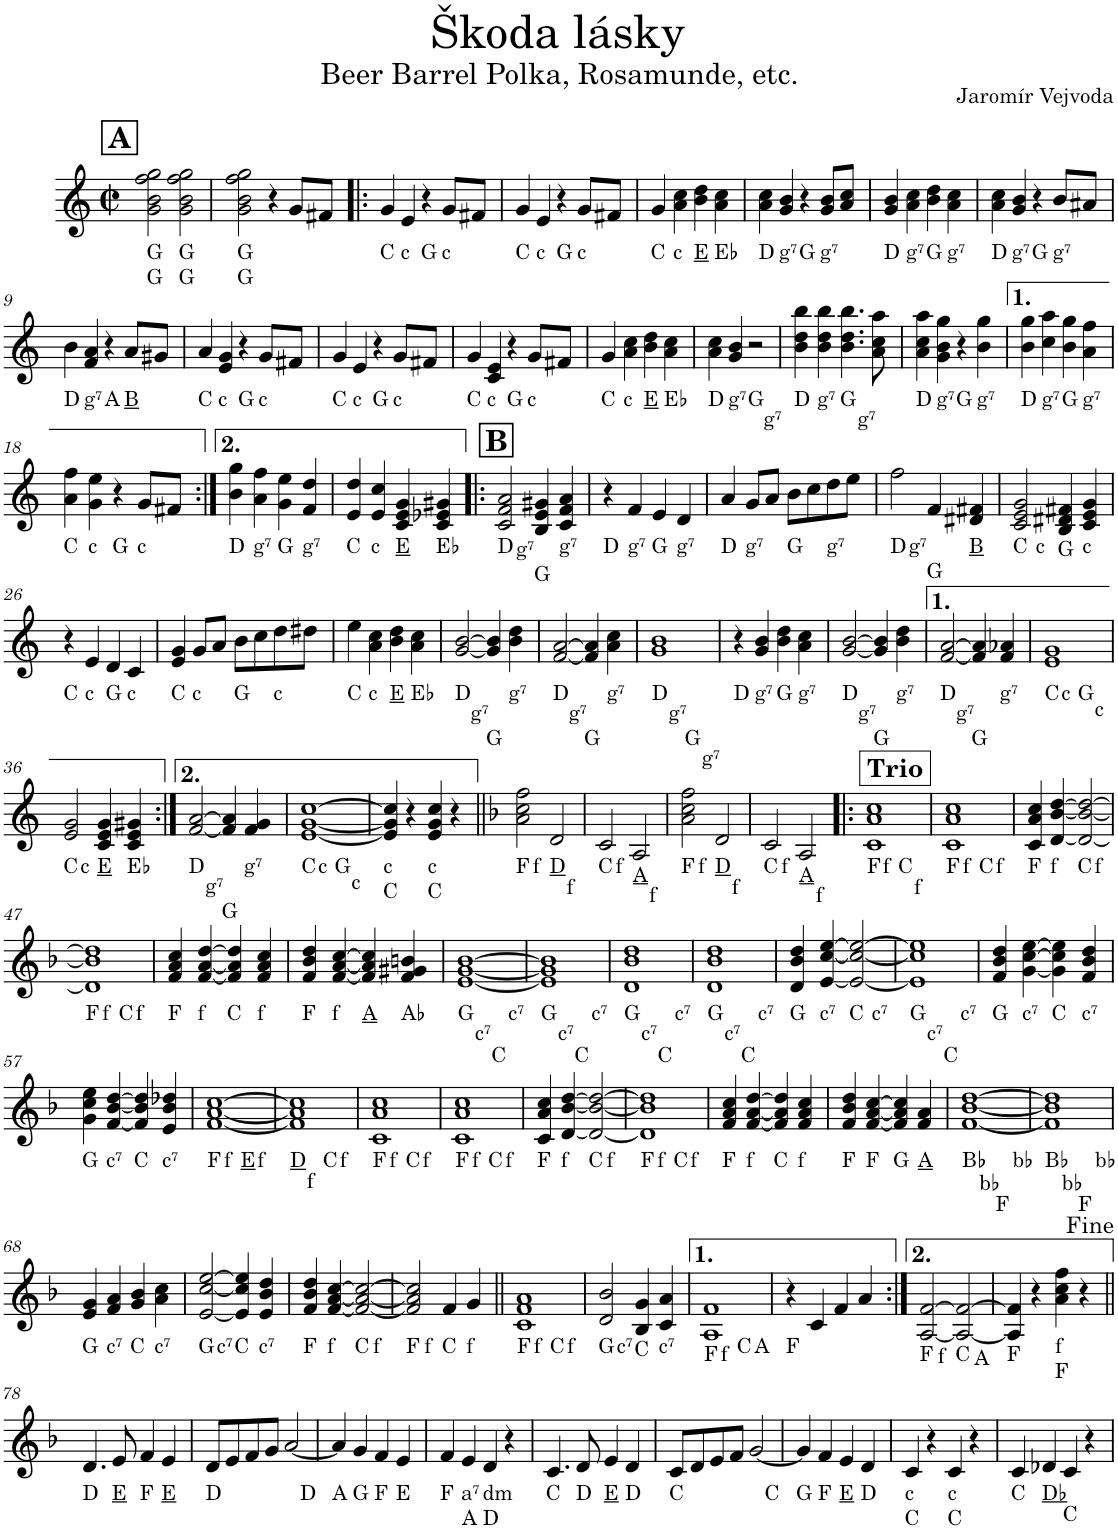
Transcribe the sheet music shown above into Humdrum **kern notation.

**kern	**kern	**kern
*part1	*part1	*part1
*staff3	*staff2	*staff1
*I"Accordion	*	*
*I'Acc.	*	*
*stria5	*stria5	*
*clefF4	*clefF4	*clefG2
*k[]	*k[]	*k[]
*M2/2	*M2/2	*M2/2
*met(c|)	*met(c|)	*met(c|)
!!LO:REH:place=s1:a:B:cj:fs=14:t=A
=1	=1	=1
*	*	*^
!	!	!LO:TX:b:t=G	!
!	!	!LO:TX:b:t=G	!
!LO:TX:b:t=G	!	!	!
!LO:TX:b:t=G	!	!	!
2GG 2G	2GG 2G	2g\ 2b\ 2ff\ 2gg\	2ryy
!	!	!LO:TX:b:t=G	!
!	!	!LO:TX:b:t=G	!
!LO:TX:b:t=G	!	!	!
!LO:TX:b:t=G	!	!	!
2GG 2G	2GG 2G	2g\ 2b\ 2ff\ 2gg\	2ryy
=2	=2	=2	=2
!	!	!LO:TX:b:t=G	!
!	!	!LO:TX:b:t=G	!
!LO:TX:b:t=G	!	!	!
!LO:TX:b:t=G	!	!	!
2GG 2G	2GG 2G	2g\ 2b\ 2ff\ 2gg\	2ryy
2r	2r	4r	2ryy
.	.	8g/L	.
.	.	8f#X/J	.
=3!|:	=3!|:	=3!|:	=3!|:
!	!	!LO:TX:b:t=C	!
!LO:TX:b:t=C	!	!	!
4C	4C	4g/	4ryy
!	!	!LO:TX:b:t=c	!
!LO:TX:b:t=c	!	!	!
4E 4G 4c	4c	4e/	4ryy
!	!	!LO:TX:b:t=G	!
!LO:TX:b:t=G	!	!	!
4GG	4GG	4r	4ryy
!	!	!LO:TX:b:t=c	!
!LO:TX:b:t=c	!	!	!
4E 4G 4c	4c	8g/L	4ryy
.	.	8f#X/J	.
=4	=4	=4	=4
!	!	!LO:TX:b:t=C	!
!LO:TX:b:t=C	!	!	!
4C	4C	4g/	4ryy
!	!	!LO:TX:b:t=c	!
!LO:TX:b:t=c	!	!	!
4E 4G 4c	4c	4e/	4ryy
!	!	!LO:TX:b:t=G	!
!LO:TX:b:t=G	!	!	!
4GG	4GG	4r	4ryy
!	!	!LO:TX:b:t=c	!
!LO:TX:b:t=c	!	!	!
4E 4G 4c	4c	8g/L	4ryy
.	.	8f#X/J	.
=5	=5	=5	=5
!	!	!LO:TX:b:t=C	!
!LO:TX:b:t=C	!	!	!
4C	4C	4g/	4ryy
!	!	!LO:TX:b:t=c	!
!LO:TX:b:t=c	!	!	!
4E 4G 4c	4c	4a\ 4cc\	4ryy
!	!	!LO:TX:b:t=E	!
!LO:TX:b:t=E	!	!	!
4EE	4EE	4b\ 4dd\	4ryy
!	!	!LO:TX:b:t=E♭	!
!LO:TX:b:t=E♭	!	!	!
4EE-X	4EE-X	4a\ 4cc\	4ryy
=6	=6	=6	=6
!	!	!LO:TX:b:t=D	!
!LO:TX:b:t=D	!	!	!
4D	4D	4a\ 4cc\	4ryy
!	!	!LO:TX:b:t=g⁷	!
!LO:TX:b:t=g⁷	!	!	!
4F 4G 4B	4G	4g/ 4b/	4ryy
!	!	!LO:TX:b:t=G	!
!LO:TX:b:t=G	!	!	!
4GG	4GG	4r	4ryy
!	!	!LO:TX:b:t=g⁷	!
!LO:TX:b:t=g⁷	!	!	!
4F 4G 4B	4G	8g/ 8b/L	4ryy
.	.	8a/ 8cc/J	.
=7	=7	=7	=7
!	!	!LO:TX:b:t=D	!
!LO:TX:b:t=D	!	!	!
4D	4D	4g/ 4b/	4ryy
!	!	!LO:TX:b:t=g⁷	!
!LO:TX:b:t=g⁷	!	!	!
4F 4G 4B	4G	4a\ 4cc\	4ryy
!	!	!LO:TX:b:t=G	!
!LO:TX:b:t=G	!	!	!
4GG	4GG	4b\ 4dd\	4ryy
!	!	!LO:TX:b:t=g⁷	!
!LO:TX:b:t=g⁷	!	!	!
4F 4G 4B	4G	4a\ 4cc\	4ryy
=8	=8	=8	=8
!	!	!LO:TX:b:t=D	!
!LO:TX:b:t=D	!	!	!
4D	4D	4a\ 4cc\	4ryy
!	!	!LO:TX:b:t=g⁷	!
!LO:TX:b:t=g⁷	!	!	!
4F 4G 4B	4G	4g/ 4b/	4ryy
!	!	!LO:TX:b:t=G	!
!LO:TX:b:t=G	!	!	!
4GG	4GG	4r	4ryy
!	!	!LO:TX:b:t=g⁷	!
!LO:TX:b:t=g⁷	!	!	!
4F 4G 4B	4G	8b/L	4ryy
.	.	8a#X/J	.
!!LO:LB:g=z	!!
=9	=9	=9	=9
!	!	!LO:TX:b:t=D	!
!LO:TX:b:t=D	!	!	!
4D	4D	4b\	4ryy
!	!	!LO:TX:b:t=g⁷	!
!LO:TX:b:t=g⁷	!	!	!
4F 4G 4B	4G	4f/ 4a/	4ryy
!	!	!LO:TX:b:t=A	!
!LO:TX:b:t=A	!	!	!
4AA	4AA	4r	4ryy
!	!	!LO:TX:b:t=B	!
!LO:TX:b:t=B	!	!	!
4BB	4BB	8a/L	4ryy
.	.	8g#X/J	.
=10	=10	=10	=10
!	!	!LO:TX:b:t=C	!
!LO:TX:b:t=C	!	!	!
4C	4C	4a/	4ryy
!	!	!LO:TX:b:t=c	!
!LO:TX:b:t=c	!	!	!
4E 4G 4c	4c	4e/ 4g/	4ryy
!	!	!LO:TX:b:t=G	!
!LO:TX:b:t=G	!	!	!
4GG	4GG	4r	4ryy
!	!	!LO:TX:b:t=c	!
!LO:TX:b:t=c	!	!	!
4E 4G 4c	4c	8g/L	4ryy
.	.	8f#X/J	.
=11	=11	=11	=11
!	!	!LO:TX:b:t=C	!
!LO:TX:b:t=C	!	!	!
4C	4C	4g/	4ryy
!	!	!LO:TX:b:t=c	!
!LO:TX:b:t=c	!	!	!
4E 4G 4c	4c	4e/	4ryy
!	!	!LO:TX:b:t=G	!
!LO:TX:b:t=G	!	!	!
4GG	4GG	4r	4ryy
!	!	!LO:TX:b:t=c	!
!LO:TX:b:t=c	!	!	!
4E 4G 4c	4c	8g/L	4ryy
.	.	8f#X/J	.
=12	=12	=12	=12
!	!	!LO:TX:b:t=C	!
!LO:TX:b:t=C	!	!	!
4C	4C	4g/	4ryy
!	!	!LO:TX:b:t=c	!
!LO:TX:b:t=c	!	!	!
4E 4G 4c	4c	4c/ 4e/	4ryy
!	!	!LO:TX:b:t=G	!
!LO:TX:b:t=G	!	!	!
4GG	4GG	4r	4ryy
!	!	!LO:TX:b:t=c	!
!LO:TX:b:t=c	!	!	!
4E 4G 4c	4c	8g/L	4ryy
.	.	8f#X/J	.
=13	=13	=13	=13
!	!	!LO:TX:b:t=C	!
!LO:TX:b:t=C	!	!	!
4C	4C	4g/	4ryy
!	!	!LO:TX:b:t=c	!
!LO:TX:b:t=c	!	!	!
4E 4G 4c	4c	4a\ 4cc\	4ryy
!	!	!LO:TX:b:t=E	!
!LO:TX:b:t=E	!	!	!
4EE	4EE	4b\ 4dd\	4ryy
!	!	!LO:TX:b:t=E♭	!
!LO:TX:b:t=E♭	!	!	!
4EE-X	4EE-X	4a\ 4cc\	4ryy
=14	=14	=14	=14
!	!	!LO:TX:b:t=D	!
!LO:TX:b:t=D	!	!	!
4D	4D	4a\ 4cc\	4ryy
!	!	!LO:TX:b:t=g⁷	!
!LO:TX:b:t=g⁷	!	!	!
4F 4G 4B	4G	4g/ 4b/	4ryy
!	!	!LO:TX:b:t=G	!
!LO:TX:b:t=G	!	!	!
4GG	4GG	2r	4ryy
!	!	!	!LO:TX:b:t=g⁷
!LO:TX:b:t=g⁷	!	!	!
4F 4G 4B	4G	.	4ryy
=15	=15	=15	=15
!	!	!LO:TX:b:t=D	!
!LO:TX:b:t=D	!	!	!
4D	4D	4b\ 4dd\ 4bb\	4ryy
!	!	!LO:TX:b:t=g⁷	!
!LO:TX:b:t=g⁷	!	!	!
4F 4G 4B	4G	4b\ 4dd\ 4bb\	4ryy
!	!	!LO:TX:b:t=G	!
!LO:TX:b:t=G	!	!	!
4GG	4GG	4.b\ 4.dd\ 4.bb\	4ryy
!	!	!	!LO:TX:b:t=g⁷
!LO:TX:b:t=g⁷	!	!	!
4F 4G 4B	4G	.	4ryy
.	.	8a\ 8cc\ 8aa\	.
=16	=16	=16	=16
!	!	!LO:TX:b:t=D	!
!LO:TX:b:t=D	!	!	!
4D	4D	4a\ 4cc\ 4aa\	4ryy
!	!	!LO:TX:b:t=g⁷	!
!LO:TX:b:t=g⁷	!	!	!
4F 4G 4B	4G	4g\ 4b\ 4gg\	4ryy
!	!	!LO:TX:b:t=G	!
!LO:TX:b:t=G	!	!	!
4GG	4GG	4r	4ryy
!	!	!LO:TX:b:t=g⁷	!
!LO:TX:b:t=g⁷	!	!	!
4F 4G 4B	4G	4b\ 4gg\	4ryy
=17	=17	=17	=17
!	!	!LO:TX:b:t=D	!
!LO:TX:b:t=D	!	!	!
4D	4D	4b\ 4gg\	4ryy
!	!	!LO:TX:b:t=g⁷	!
!LO:TX:b:t=g⁷	!	!	!
4F 4G 4B	4G	4cc\ 4aa\	4ryy
!	!	!LO:TX:b:t=G	!
!LO:TX:b:t=G	!	!	!
4GG	4GG	4b\ 4gg\	4ryy
!	!	!LO:TX:b:t=g⁷	!
!LO:TX:b:t=g⁷	!	!	!
4F 4G 4B	4G	4a\ 4ff\	4ryy
!!LO:LB:g=z	!!
=18	=18	=18	=18
!	!	!LO:TX:b:t=C	!
!LO:TX:b:t=C	!	!	!
4C	4C	4a\ 4ff\	4ryy
!	!	!LO:TX:b:t=c	!
!LO:TX:b:t=c	!	!	!
4E 4G 4c	4c	4g\ 4ee\	4ryy
!	!	!LO:TX:b:t=G	!
!LO:TX:b:t=G	!	!	!
4GG	4GG	4r	4ryy
!	!	!LO:TX:b:t=c	!
!LO:TX:b:t=c	!	!	!
4E 4G 4c	4c	8g/L	4ryy
.	.	8f#X/J	.
=19:|!	=19:|!	=19:|!	=19:|!
!	!	!LO:TX:b:t=D	!
!LO:TX:b:t=D	!	!	!
4D	4D	4b\ 4gg\	4ryy
!	!	!LO:TX:b:t=g⁷	!
!LO:TX:b:t=g⁷	!	!	!
4F 4G 4B	4G	4a\ 4ff\	4ryy
!	!	!LO:TX:b:t=G	!
!LO:TX:b:t=G	!	!	!
4GG	4GG	4g\ 4ee\	4ryy
!	!	!LO:TX:b:t=g⁷	!
!LO:TX:b:t=g⁷	!	!	!
4F 4G 4B	4G	4f/ 4dd/	4ryy
=20	=20	=20	=20
!	!	!LO:TX:b:t=C	!
!LO:TX:b:t=C	!	!	!
4C	4C	4e/ 4dd/	4ryy
!	!	!LO:TX:b:t=c	!
!LO:TX:b:t=c	!	!	!
4E 4G 4c	4c	4e/ 4cc/	4ryy
!	!	!LO:TX:b:t=E	!
!LO:TX:b:t=E	!	!	!
4EE	4EE	4c/ 4e/ 4g/	4ryy
!	!	!LO:TX:b:t=E♭	!
!LO:TX:b:t=E♭	!	!	!
4EE-X	4EE-X	4c/ 4e-X/ 4g#X/	4ryy
!!LO:REH:place=s1:a:B:cj:fs=14:t=B	!!
=21!|:	=21!|:	=21!|:	=21!|:
!	!	!LO:TX:b:t=D	!
!LO:TX:b:t=D	!	!	!
4D	4D	2c/ 2f/ 2a/	4ryy
!	!	!	!LO:TX:b:t=g⁷
!LO:TX:b:t=g⁷	!	!	!
4F 4G 4B	4G	.	4ryy
!	!	!LO:TX:b:t=G	!
!LO:TX:b:t=G	!	!	!
4GG	4GG	4B/ 4e/ 4g#X/	4ryy
!	!	!LO:TX:b:t=g⁷	!
!LO:TX:b:t=g⁷	!	!	!
4F 4G 4B	4G	4c/ 4f/ 4a/	4ryy
=22	=22	=22	=22
!	!	!LO:TX:b:t=D	!
!LO:TX:b:t=D	!	!	!
4D	4D	4r	4ryy
!	!	!LO:TX:b:t=g⁷	!
!LO:TX:b:t=g⁷	!	!	!
4F 4G 4B	4G	4f/	4ryy
!	!	!LO:TX:b:t=G	!
!LO:TX:b:t=G	!	!	!
4GG	4GG	4e/	4ryy
!	!	!LO:TX:b:t=g⁷	!
!LO:TX:b:t=g⁷	!	!	!
4F 4G 4B	4G	4d/	4ryy
=23	=23	=23	=23
!	!	!LO:TX:b:t=D	!
!LO:TX:b:t=D	!	!	!
4D	4D	4a/	4ryy
!	!	!LO:TX:b:t=g⁷	!
!LO:TX:b:t=g⁷	!	!	!
4F 4G 4B	4G	8g/L	4ryy
.	.	8a/J	.
!	!	!LO:TX:b:t=G	!
!LO:TX:b:t=G	!	!	!
4GG	4GG	8b\L	4ryy
.	.	8cc\	.
!	!	!LO:TX:b:t=g⁷	!
!LO:TX:b:t=g⁷	!	!	!
4F 4G 4B	4G	8dd\	4ryy
.	.	8ee\J	.
=24	=24	=24	=24
!	!	!LO:TX:b:t=D	!
!LO:TX:b:t=D	!	!	!
4D	4D	2ff\	4ryy
!	!	!	!LO:TX:b:t=g⁷
!LO:TX:b:t=g⁷	!	!	!
4F 4G 4B	4G	.	4ryy
!	!	!LO:TX:b:t=G	!
!LO:TX:b:t=G	!	!	!
4GG	4GG	4f/	4ryy
!	!	!LO:TX:b:t=B	!
!LO:TX:b:t=B	!	!	!
4BB	4BB	4d#X/ 4f#X/	4ryy
=25	=25	=25	=25
!	!	!LO:TX:b:t=C	!
!LO:TX:b:t=C	!	!	!
4C	4C	2c/ 2e/ 2g/	4ryy
!	!	!	!LO:TX:b:t=c
!LO:TX:b:t=c	!	!	!
4E 4G 4c	4c	.	4ryy
!	!	!LO:TX:b:t=G	!
!LO:TX:b:t=G	!	!	!
4GG	4GG	4B/ 4d#X/ 4f#X/	4ryy
!	!	!LO:TX:b:t=c	!
!LO:TX:b:t=c	!	!	!
4E 4G 4c	4c	4c/ 4e/ 4g/	4ryy
!!LO:LB:g=z	!!
=26	=26	=26	=26
!	!	!LO:TX:b:t=C	!
!LO:TX:b:t=C	!	!	!
4C	4C	4r	4ryy
!	!	!LO:TX:b:t=c	!
!LO:TX:b:t=c	!	!	!
4E 4G 4c	4c	4e/	4ryy
!	!	!LO:TX:b:t=G	!
!LO:TX:b:t=G	!	!	!
4GG	4GG	4d/	4ryy
!	!	!LO:TX:b:t=c	!
!LO:TX:b:t=c	!	!	!
4E 4G 4c	4c	4c/	4ryy
=27	=27	=27	=27
!	!	!LO:TX:b:t=C	!
!LO:TX:b:t=C	!	!	!
4C	4C	4e/ 4g/	4ryy
!	!	!LO:TX:b:t=c	!
!LO:TX:b:t=c	!	!	!
4E 4G 4c	4c	8g/L	4ryy
.	.	8a/J	.
!	!	!LO:TX:b:t=G	!
!LO:TX:b:t=G	!	!	!
4GG	4GG	8b\L	4ryy
.	.	8cc\	.
!	!	!LO:TX:b:t=c	!
!LO:TX:b:t=c	!	!	!
4E 4G 4c	4c	8dd\	4ryy
.	.	8dd#X\J	.
=28	=28	=28	=28
!	!	!LO:TX:b:t=C	!
!LO:TX:b:t=C	!	!	!
4C	4C	4ee\	4ryy
!	!	!LO:TX:b:t=c	!
!LO:TX:b:t=c	!	!	!
4E 4G 4c	4c	4a\ 4cc\	4ryy
!	!	!LO:TX:b:t=E	!
!LO:TX:b:t=E	!	!	!
4EE	4EE	4b\ 4dd\	4ryy
!	!	!LO:TX:b:t=E♭	!
!LO:TX:b:t=E♭	!	!	!
4EE-X	4EE-X	4a\ 4cc\	4ryy
=29	=29	=29	=29
!	!	!LO:TX:b:t=D	!
!LO:TX:b:t=D	!	!	!
4D	4D	[2g/ [2b/	4ryy
!	!	!	!LO:TX:b:t=g⁷
!LO:TX:b:t=g⁷	!	!	!
4F 4G 4B	4G	.	4ryy
!	!	!LO:TX:b:t=G	!
!LO:TX:b:t=G	!	!	!
4GG	4GG	4g/] 4b/]	4ryy
!	!	!LO:TX:b:t=g⁷	!
!LO:TX:b:t=g⁷	!	!	!
4F 4G 4B	4G	4b\ 4dd\	4ryy
=30	=30	=30	=30
!	!	!LO:TX:b:t=D	!
!LO:TX:b:t=D	!	!	!
4D	4D	[2f/ [2a/	4ryy
!	!	!	!LO:TX:b:t=g⁷
!LO:TX:b:t=g⁷	!	!	!
4F 4G 4B	4G	.	4ryy
!	!	!LO:TX:b:t=G	!
!LO:TX:b:t=G	!	!	!
4GG	4GG	4f/] 4a/]	4ryy
!	!	!LO:TX:b:t=g⁷	!
!LO:TX:b:t=g⁷	!	!	!
4F 4G 4B	4G	4a\ 4cc\	4ryy
=31	=31	=31	=31
!	!	!LO:TX:b:t=D	!
!LO:TX:b:t=D	!	!	!
4D	4D	1g 1b	4ryy
!	!	!	!LO:TX:b:t=g⁷
!LO:TX:b:t=g⁷	!	!	!
4F 4G 4B	4G	.	4ryy
!	!	!	!LO:TX:b:t=G
!LO:TX:b:t=G	!	!	!
4GG	4GG	.	4ryy
!	!	!	!LO:TX:b:t=g⁷
!LO:TX:b:t=g⁷	!	!	!
4F 4G 4B	4G	.	4ryy
=32	=32	=32	=32
!	!	!LO:TX:b:t=D	!
!LO:TX:b:t=D	!	!	!
4D	4D	4r	4ryy
!	!	!LO:TX:b:t=g⁷	!
!LO:TX:b:t=g⁷	!	!	!
4F 4G 4B	4G	4g/ 4b/	4ryy
!	!	!LO:TX:b:t=G	!
!LO:TX:b:t=G	!	!	!
4GG	4GG	4b\ 4dd\	4ryy
!	!	!LO:TX:b:t=g⁷	!
!LO:TX:b:t=g⁷	!	!	!
4F 4G 4B	4G	4a\ 4cc\	4ryy
=33	=33	=33	=33
!	!	!LO:TX:b:t=D	!
!LO:TX:b:t=D	!	!	!
4D	4D	[2g/ [2b/	4ryy
!	!	!	!LO:TX:b:t=g⁷
!LO:TX:b:t=g⁷	!	!	!
4F 4G 4B	4G	.	4ryy
!	!	!LO:TX:b:t=G	!
!LO:TX:b:t=G	!	!	!
4GG	4GG	4g/] 4b/]	4ryy
!	!	!LO:TX:b:t=g⁷	!
!LO:TX:b:t=g⁷	!	!	!
4F 4G 4B	4G	4b\ 4dd\	4ryy
=34	=34	=34	=34
!	!	!LO:TX:b:t=D	!
!LO:TX:b:t=D	!	!	!
4D	4D	[2f/ [2a/	4ryy
!	!	!	!LO:TX:b:t=g⁷
!LO:TX:b:t=g⁷	!	!	!
4F 4G 4B	4G	.	4ryy
!	!	!LO:TX:b:t=G	!
!LO:TX:b:t=G	!	!	!
4GG	4GG	4f/] 4a/]	4ryy
!	!	!LO:TX:b:t=g⁷	!
!LO:TX:b:t=g⁷	!	!	!
4F 4G 4B	4G	4f/ 4a-X/	4ryy
=35	=35	=35	=35
!	!	!LO:TX:b:t=C	!
!LO:TX:b:t=C	!	!	!
4C	4C	1e 1g	4ryy
!	!	!	!LO:TX:b:t=c
!LO:TX:b:t=c	!	!	!
4E 4G 4c	4c	.	4ryy
!	!	!	!LO:TX:b:t=G
!LO:TX:b:t=G	!	!	!
4GG	4GG	.	4ryy
!	!	!	!LO:TX:b:t=c
!LO:TX:b:t=c	!	!	!
4E 4G 4c	4c	.	4ryy
!!LO:LB:g=z	!!
=36	=36	=36	=36
!	!	!LO:TX:b:t=C	!
!LO:TX:b:t=C	!	!	!
4C	4C	2e/ 2g/	4ryy
!	!	!	!LO:TX:b:t=c
!LO:TX:b:t=c	!	!	!
4E 4G 4c	4c	.	4ryy
!	!	!LO:TX:b:t=E	!
!LO:TX:b:t=E	!	!	!
4EE	4EE	4c/ 4e/ 4g/	4ryy
!	!	!LO:TX:b:t=E♭	!
!LO:TX:b:t=E♭	!	!	!
4EE-X	4EE-X	4c/ 4e/ 4g#X/	4ryy
=37:|!	=37:|!	=37:|!	=37:|!
!	!	!LO:TX:b:t=D	!
!LO:TX:b:t=D	!	!	!
4D	4D	[2f/ [2a/	4ryy
!	!	!	!LO:TX:b:t=g⁷
!LO:TX:b:t=g⁷	!	!	!
4F 4G 4B	4G	.	4ryy
!	!	!LO:TX:b:t=G	!
!LO:TX:b:t=G	!	!	!
4GG	4GG	4f/] 4a/]	4ryy
!	!	!LO:TX:b:t=g⁷	!
!LO:TX:b:t=g⁷	!	!	!
4F 4G 4B	4G	4f/ 4g/	4ryy
=38	=38	=38	=38
!	!	!LO:TX:b:t=C	!
!LO:TX:b:t=C	!	!	!
4C	4C	[1e [1g [1cc	4ryy
!	!	!	!LO:TX:b:t=c
!LO:TX:b:t=c	!	!	!
4E 4G 4c	4c	.	4ryy
!	!	!	!LO:TX:b:t=G
!LO:TX:b:t=G	!	!	!
4GG	4GG	.	4ryy
!	!	!	!LO:TX:b:t=c
!LO:TX:b:t=c	!	!	!
4E 4G 4c	4c	.	4ryy
=39	=39	=39	=39
!	!	!LO:TX:b:t=c	!
!	!	!LO:TX:b:t=C	!
!LO:TX:b:t=c	!	!	!
!LO:TX:b:t=C	!	!	!
4C 4E 4G 4c	4C 4c	4e/] 4g/] 4cc/]	4ryy
4r	4r	4r	4ryy
!	!	!LO:TX:b:t=c	!
!	!	!LO:TX:b:t=C	!
!LO:TX:b:t=c	!	!	!
!LO:TX:b:t=C	!	!	!
4C 4E 4G 4c	4C 4c	4e/ 4g/ 4cc/	4ryy
4r	4r	4r	4ryy
=40||	=40||	=40||	=40||
*k[b-]	*k[b-]	*k[b-]	*
!	!	!LO:TX:b:t=F	!
!LO:TX:b:t=F	!	!	!
4FF	4FF	2a\ 2cc\ 2ff\	4ryy
!	!	!	!LO:TX:b:t=f
!LO:TX:b:t=f	!	!	!
4F 4A 4c	4F	.	4ryy
!	!	!LO:TX:b:t=D	!
!LO:TX:b:t=D	!	!	!
4D	4D	2d/	4ryy
!	!	!	!LO:TX:b:t=f
!LO:TX:b:t=f	!	!	!
4F 4A 4c	4F	.	4ryy
=41	=41	=41	=41
!	!	!LO:TX:b:t=C	!
!LO:TX:b:t=C	!	!	!
4C	4C	2c/	4ryy
!	!	!	!LO:TX:b:t=f
!LO:TX:b:t=f	!	!	!
4F 4A 4c	4F	.	4ryy
!	!	!LO:TX:b:t=A	!
!LO:TX:b:t=A	!	!	!
4AA	4AA	2A/	4ryy
!	!	!	!LO:TX:b:t=f
!LO:TX:b:t=f	!	!	!
4F 4A 4c	4F	.	4ryy
=42	=42	=42	=42
!	!	!LO:TX:b:t=F	!
!LO:TX:b:t=F	!	!	!
4FF	4FF	2a\ 2cc\ 2ff\	4ryy
!	!	!	!LO:TX:b:t=f
!LO:TX:b:t=f	!	!	!
4F 4A 4c	4F	.	4ryy
!	!	!LO:TX:b:t=D	!
!LO:TX:b:t=D	!	!	!
4D	4D	2d/	4ryy
!	!	!	!LO:TX:b:t=f
!LO:TX:b:t=f	!	!	!
4F 4A 4c	4F	.	4ryy
=43	=43	=43	=43
!	!	!LO:TX:b:t=C	!
!LO:TX:b:t=C	!	!	!
4C	4C	2c/	4ryy
!	!	!	!LO:TX:b:t=f
!LO:TX:b:t=f	!	!	!
4F 4A 4c	4F	.	4ryy
!	!	!LO:TX:b:t=A	!
!LO:TX:b:t=A	!	!	!
4AA	4AA	2A/	4ryy
!	!	!	!LO:TX:b:t=f
!LO:TX:b:t=f	!	!	!
4F 4A 4c	4F	.	4ryy
=44!|:	=44!|:	=44!|:	=44!|:
!	!	!LO:TX:b:t=F	!
!LO:TX:b:t=F	!	!	!
4FF	4FF	1c 1a 1cc	4ryy
!	!	!	!LO:TX:b:t=f
!LO:TX:b:t=f	!	!	!
4F 4A 4c	4F	.	4ryy
!	!	!	!LO:TX:b:t=C
!LO:TX:b:t=C	!	!	!
4C	4C	.	4ryy
!	!	!	!LO:TX:b:t=f
!LO:TX:b:t=f	!	!	!
4F 4A 4c	4F	.	4ryy
=45	=45	=45	=45
!	!	!LO:TX:b:t=F	!
!LO:TX:b:t=F	!	!	!
4FF	4FF	1c 1a 1cc	4ryy
!	!	!	!LO:TX:b:t=f
!LO:TX:b:t=f	!	!	!
4F 4A 4c	4F	.	4ryy
!	!	!	!LO:TX:b:t=C
!LO:TX:b:t=C	!	!	!
4C	4C	.	4ryy
!	!	!	!LO:TX:b:t=f
!LO:TX:b:t=f	!	!	!
4F 4A 4c	4F	.	4ryy
=46	=46	=46	=46
!	!	!LO:TX:b:t=F	!
!LO:TX:b:t=F	!	!	!
4FF	4FF	4c/ 4a/ 4cc/	4ryy
!	!	!LO:TX:b:t=f	!
!LO:TX:b:t=f	!	!	!
4F 4A 4c	4F	[4d/ [4b-/ [4dd/	4ryy
!	!	!LO:TX:b:t=C	!
!LO:TX:b:t=C	!	!	!
4C	4C	2d/_ 2b-/_ 2dd/_	4ryy
!	!	!	!LO:TX:b:t=f
!LO:TX:b:t=f	!	!	!
4F 4A 4c	4F	.	4ryy
!!LO:LB:g=z	!!
=47	=47	=47	=47
!	!	!LO:TX:b:t=F	!
!LO:TX:b:t=F	!	!	!
4FF	4FF	1d] 1b-] 1dd]	4ryy
!	!	!	!LO:TX:b:t=f
!LO:TX:b:t=f	!	!	!
4F 4A 4c	4F	.	4ryy
!	!	!	!LO:TX:b:t=C
!LO:TX:b:t=C	!	!	!
4C	4C	.	4ryy
!	!	!	!LO:TX:b:t=f
!LO:TX:b:t=f	!	!	!
4F 4A 4c	4F	.	4ryy
=48	=48	=48	=48
!	!	!LO:TX:b:t=F	!
!LO:TX:b:t=F	!	!	!
4FF	4FF	4f/ 4a/ 4cc/	4ryy
!	!	!LO:TX:b:t=f	!
!LO:TX:b:t=f	!	!	!
4F 4A 4c	4F	[4f/ [4a/ [4dd/	4ryy
!	!	!LO:TX:b:t=C	!
!LO:TX:b:t=C	!	!	!
4C	4C	4f/] 4a/] 4dd/]	4ryy
!	!	!LO:TX:b:t=f	!
!LO:TX:b:t=f	!	!	!
4F 4A 4c	4F	4f/ 4a/ 4cc/	4ryy
=49	=49	=49	=49
!	!	!LO:TX:b:t=F	!
!LO:TX:b:t=F	!	!	!
4FF	4FF	4f/ 4b-/ 4dd/	4ryy
!	!	!LO:TX:b:t=f	!
!LO:TX:b:t=f	!	!	!
4F 4A 4c	4F	[4f/ [4a/ [4cc/	4ryy
!	!	!LO:TX:b:t=A	!
!LO:TX:b:t=A	!	!	!
4AA	4AA	4f/] 4a/] 4cc/]	4ryy
!	!	!LO:TX:b:t=A♭	!
!LO:TX:b:t=A♭	!	!	!
4AA-X	4AA-X	4f/ 4g#X/ 4bn/	4ryy
=50	=50	=50	=50
!	!	!LO:TX:b:t=G	!
!LO:TX:b:t=G	!	!	!
4GG	4GG	[1e [1g [1b-	4ryy
!	!	!	!LO:TX:b:t=c⁷
!LO:TX:b:t=c⁷	!	!	!
4E 4B- 4c	4c	.	4ryy
!	!	!	!LO:TX:b:t=C
!LO:TX:b:t=C	!	!	!
4C	4C	.	4ryy
!	!	!	!LO:TX:b:t=c⁷
!LO:TX:b:t=c⁷	!	!	!
4E 4B- 4c	4c	.	4ryy
=51	=51	=51	=51
!	!	!LO:TX:b:t=G	!
!LO:TX:b:t=G	!	!	!
4GG	4GG	1e] 1g] 1b-]	4ryy
!	!	!	!LO:TX:b:t=c⁷
!LO:TX:b:t=c⁷	!	!	!
4E 4B- 4c	4c	.	4ryy
!	!	!	!LO:TX:b:t=C
!LO:TX:b:t=C	!	!	!
4C	4C	.	4ryy
!	!	!	!LO:TX:b:t=c⁷
!LO:TX:b:t=c⁷	!	!	!
4E 4B- 4c	4c	.	4ryy
=52	=52	=52	=52
!	!	!LO:TX:b:t=G	!
!LO:TX:b:t=G	!	!	!
4GG	4GG	1d 1b- 1dd	4ryy
!	!	!	!LO:TX:b:t=c⁷
!LO:TX:b:t=c⁷	!	!	!
4E 4B- 4c	4c	.	4ryy
!	!	!	!LO:TX:b:t=C
!LO:TX:b:t=C	!	!	!
4C	4C	.	4ryy
!	!	!	!LO:TX:b:t=c⁷
!LO:TX:b:t=c⁷	!	!	!
4E 4B- 4c	4c	.	4ryy
=53	=53	=53	=53
!	!	!LO:TX:b:t=G	!
!LO:TX:b:t=G	!	!	!
4GG	4GG	1d 1b- 1dd	4ryy
!	!	!	!LO:TX:b:t=c⁷
!LO:TX:b:t=c⁷	!	!	!
4E 4B- 4c	4c	.	4ryy
!	!	!	!LO:TX:b:t=C
!LO:TX:b:t=C	!	!	!
4C	4C	.	4ryy
!	!	!	!LO:TX:b:t=c⁷
!LO:TX:b:t=c⁷	!	!	!
4E 4B- 4c	4c	.	4ryy
=54	=54	=54	=54
!	!	!LO:TX:b:t=G	!
!LO:TX:b:t=G	!	!	!
4GG	4GG	4d/ 4b-/ 4dd/	4ryy
!	!	!LO:TX:b:t=c⁷	!
!LO:TX:b:t=c⁷	!	!	!
4E 4B- 4c	4c	[4e/ [4cc/ [4ee/	4ryy
!	!	!LO:TX:b:t=C	!
!LO:TX:b:t=C	!	!	!
4C	4C	2e/_ 2cc/_ 2ee/_	4ryy
!	!	!	!LO:TX:b:t=c⁷
!LO:TX:b:t=c⁷	!	!	!
4E 4B- 4c	4c	.	4ryy
=55	=55	=55	=55
!	!	!LO:TX:b:t=G	!
!LO:TX:b:t=G	!	!	!
4GG	4GG	1e] 1cc] 1ee]	4ryy
!	!	!	!LO:TX:b:t=c⁷
!LO:TX:b:t=c⁷	!	!	!
4E 4B- 4c	4c	.	4ryy
!	!	!	!LO:TX:b:t=C
!LO:TX:b:t=C	!	!	!
4C	4C	.	4ryy
!	!	!	!LO:TX:b:t=c⁷
!LO:TX:b:t=c⁷	!	!	!
4E 4B- 4c	4c	.	4ryy
=56	=56	=56	=56
!	!	!LO:TX:b:t=G	!
!LO:TX:b:t=G	!	!	!
4GG	4GG	4f/ 4b-/ 4dd/	4ryy
!	!	!LO:TX:b:t=c⁷	!
!LO:TX:b:t=c⁷	!	!	!
4E 4B- 4c	4c	[4g\ [4cc\ [4ee\	4ryy
!	!	!LO:TX:b:t=C	!
!LO:TX:b:t=C	!	!	!
4C	4C	4g\] 4cc\] 4ee\]	4ryy
!	!	!LO:TX:b:t=c⁷	!
!LO:TX:b:t=c⁷	!	!	!
4E 4B- 4c	4c	4f/ 4b-/ 4dd/	4ryy
!!LO:LB:g=z	!!
=57	=57	=57	=57
!	!	!LO:TX:b:t=G	!
!LO:TX:b:t=G	!	!	!
4GG	4GG	4g\ 4cc\ 4ee\	4ryy
!	!	!LO:TX:b:t=c⁷	!
!LO:TX:b:t=c⁷	!	!	!
4E 4B- 4c	4c	[4f/ [4b-/ [4dd/	4ryy
!	!	!LO:TX:b:t=C	!
!LO:TX:b:t=C	!	!	!
4C	4C	4f/] 4b-/] 4dd/]	4ryy
!	!	!LO:TX:b:t=c⁷	!
!LO:TX:b:t=c⁷	!	!	!
4E 4B- 4c	4c	4e/ 4b-/ 4dd-X/	4ryy
=58	=58	=58	=58
!	!	!LO:TX:b:t=F	!
!LO:TX:b:t=F	!	!	!
4FF	4FF	[1f [1a [1cc	4ryy
!	!	!	!LO:TX:b:t=f
!LO:TX:b:t=f	!	!	!
4F 4A 4c	4F	.	4ryy
!	!	!	!LO:TX:b:t=E
!LO:TX:b:t=E	!	!	!
4EE	4EE	.	4ryy
!	!	!	!LO:TX:b:t=f
!LO:TX:b:t=f	!	!	!
4F 4A 4c	4F	.	4ryy
=59	=59	=59	=59
!	!	!LO:TX:b:t=D	!
!LO:TX:b:t=D	!	!	!
4DD	4DD	1f] 1a] 1cc]	4ryy
!	!	!	!LO:TX:b:t=f
!LO:TX:b:t=f	!	!	!
4F 4A 4c	4F	.	4ryy
!	!	!	!LO:TX:b:t=C
!LO:TX:b:t=C	!	!	!
4CC	4CC	.	4ryy
!	!	!	!LO:TX:b:t=f
!LO:TX:b:t=f	!	!	!
4F 4A 4c	4F	.	4ryy
=60	=60	=60	=60
!	!	!LO:TX:b:t=F	!
!LO:TX:b:t=F	!	!	!
4FF	4FF	1c 1a 1cc	4ryy
!	!	!	!LO:TX:b:t=f
!LO:TX:b:t=f	!	!	!
4F 4A 4c	4F	.	4ryy
!	!	!	!LO:TX:b:t=C
!LO:TX:b:t=C	!	!	!
4C	4C	.	4ryy
!	!	!	!LO:TX:b:t=f
!LO:TX:b:t=f	!	!	!
4F 4A 4c	4F	.	4ryy
=61	=61	=61	=61
!	!	!LO:TX:b:t=F	!
!LO:TX:b:t=F	!	!	!
4FF	4FF	1c 1a 1cc	4ryy
!	!	!	!LO:TX:b:t=f
!LO:TX:b:t=f	!	!	!
4F 4A 4c	4F	.	4ryy
!	!	!	!LO:TX:b:t=C
!LO:TX:b:t=C	!	!	!
4C	4C	.	4ryy
!	!	!	!LO:TX:b:t=f
!LO:TX:b:t=f	!	!	!
4F 4A 4c	4F	.	4ryy
=62	=62	=62	=62
!	!	!LO:TX:b:t=F	!
!LO:TX:b:t=F	!	!	!
4FF	4FF	4c/ 4a/ 4cc/	4ryy
!	!	!LO:TX:b:t=f	!
!LO:TX:b:t=f	!	!	!
4F 4A 4c	4F	[4d/ [4b-/ [4dd/	4ryy
!	!	!LO:TX:b:t=C	!
!LO:TX:b:t=C	!	!	!
4C	4C	2d/_ 2b-/_ 2dd/_	4ryy
!	!	!	!LO:TX:b:t=f
!LO:TX:b:t=f	!	!	!
4F 4A 4c	4F	.	4ryy
=63	=63	=63	=63
!	!	!LO:TX:b:t=F	!
!LO:TX:b:t=F	!	!	!
4FF	4FF	1d] 1b-] 1dd]	4ryy
!	!	!	!LO:TX:b:t=f
!LO:TX:b:t=f	!	!	!
4F 4A 4c	4F	.	4ryy
!	!	!	!LO:TX:b:t=C
!LO:TX:b:t=C	!	!	!
4C	4C	.	4ryy
!	!	!	!LO:TX:b:t=f
!LO:TX:b:t=f	!	!	!
4F 4A 4c	4F	.	4ryy
=64	=64	=64	=64
!	!	!LO:TX:b:t=F	!
!LO:TX:b:t=F	!	!	!
4FF	4FF	4f/ 4a/ 4cc/	4ryy
!	!	!LO:TX:b:t=f	!
!LO:TX:b:t=f	!	!	!
4F 4A 4c	4F	[4f/ [4a/ [4dd/	4ryy
!	!	!LO:TX:b:t=C	!
!LO:TX:b:t=C	!	!	!
4C	4C	4f/] 4a/] 4dd/]	4ryy
!	!	!LO:TX:b:t=f	!
!LO:TX:b:t=f	!	!	!
4F 4A 4c	4F	4f/ 4a/ 4cc/	4ryy
=65	=65	=65	=65
!	!	!LO:TX:b:t=F	!
!LO:TX:b:t=F	!	!	!
4FF	4FF	4f/ 4b-/ 4dd/	4ryy
!	!	!LO:TX:b:t=F	!
!LO:TX:b:t=F	!	!	!
4FF	4FF	[4f/ [4a/ [4cc/	4ryy
!	!	!LO:TX:b:t=G	!
!LO:TX:b:t=G	!	!	!
4GG	4GG	4f/] 4a/] 4cc/]	4ryy
!	!	!LO:TX:b:t=A	!
!LO:TX:b:t=A	!	!	!
4AA	4AA	4f/ 4a/	4ryy
=66	=66	=66	=66
!	!	!LO:TX:b:t=B♭	!
!LO:TX:b:t=B♭	!	!	!
4BB-	4BB-	[1f [1b- [1dd	4ryy
!	!	!	!LO:TX:b:t=b♭
!LO:TX:b:t=b♭	!	!	!
4F 4B- 4d	4B-	.	4ryy
!	!	!	!LO:TX:b:t=F
!LO:TX:b:t=F	!	!	!
4FF	4FF	.	4ryy
!	!	!	!LO:TX:b:t=b♭
!LO:TX:b:t=b♭	!	!	!
4F 4B- 4d	4B-	.	4ryy
=67	=67	=67	=67
!	!	!LO:TX:b:t=B♭	!
!LO:TX:b:t=B♭	!	!	!
4BB-	4BB-	1f] 1b-] 1dd]	4ryy
!	!	!	!LO:TX:b:t=b♭
!LO:TX:b:t=b♭	!	!	!
4F 4B- 4d	4B-	.	4ryy
!	!	!	!LO:TX:b:t=F
!LO:TX:b:t=F	!	!	!
4FF	4FF	.	4ryy
!	!	!	!LO:TX:b:t=b♭
!LO:TX:b:t=b♭	!	!	!
4F 4B- 4d	4B-	.	4ryy
!!LO:LB:g=z	!!
=68	=68	=68	=68
!	!	!LO:TX:b:t=G	!
!LO:TX:b:t=G	!	!	!
4GG	4GG	4e/ 4g/	4ryy
!	!	!LO:TX:b:t=c⁷	!
!LO:TX:b:t=c⁷	!	!	!
4E 4B- 4c	4c	4f/ 4a/	4ryy
!	!	!LO:TX:b:t=C	!
!LO:TX:b:t=C	!	!	!
4C	4C	4g/ 4b-/	4ryy
!	!	!LO:TX:b:t=c⁷	!
!LO:TX:b:t=c⁷	!	!	!
4E 4B- 4c	4c	4a\ 4cc\	4ryy
=69	=69	=69	=69
!	!	!LO:TX:b:t=G	!
!LO:TX:b:t=G	!	!	!
4GG	4GG	[2e/ [2cc/ [2ee/	4ryy
!	!	!	!LO:TX:b:t=c⁷
!LO:TX:b:t=c⁷	!	!	!
4E 4B- 4c	4c	.	4ryy
!	!	!LO:TX:b:t=C	!
!LO:TX:b:t=C	!	!	!
4C	4C	4e/] 4cc/] 4ee/]	4ryy
!	!	!LO:TX:b:t=c⁷	!
!LO:TX:b:t=c⁷	!	!	!
4E 4B- 4c	4c	4e/ 4b-/ 4dd/	4ryy
=70	=70	=70	=70
!	!	!LO:TX:b:t=F	!
!LO:TX:b:t=F	!	!	!
4FF	4FF	4f/ 4b-/ 4dd/	4ryy
!	!	!LO:TX:b:t=f	!
!LO:TX:b:t=f	!	!	!
4F 4A 4c	4F	[4f/ [4a/ [4cc/	4ryy
!	!	!LO:TX:b:t=C	!
!LO:TX:b:t=C	!	!	!
4C	4C	2f/_ 2a/_ 2cc/_	4ryy
!	!	!	!LO:TX:b:t=f
!LO:TX:b:t=f	!	!	!
4F 4A 4c	4F	.	4ryy
=71	=71	=71	=71
!	!	!LO:TX:b:t=F	!
!LO:TX:b:t=F	!	!	!
4FF	4FF	2f/] 2a/] 2cc/]	4ryy
!	!	!	!LO:TX:b:t=f
!LO:TX:b:t=f	!	!	!
4F 4A 4c	4F	.	4ryy
!	!	!LO:TX:b:t=C	!
!LO:TX:b:t=C	!	!	!
4C	4C	4f/	4ryy
!	!	!LO:TX:b:t=f	!
!LO:TX:b:t=f	!	!	!
4F 4A 4c	4F	4g/	4ryy
=72||	=72||	=72||	=72||
!	!	!LO:TX:b:t=F	!
!LO:TX:b:t=F	!	!	!
4FF	4FF	1c 1f 1a	4ryy
!	!	!	!LO:TX:b:t=f
!LO:TX:b:t=f	!	!	!
4F 4A 4c	4F	.	4ryy
!	!	!	!LO:TX:b:t=C
!LO:TX:b:t=C	!	!	!
4C	4C	.	4ryy
!	!	!	!LO:TX:b:t=f
!LO:TX:b:t=f	!	!	!
4F 4A 4c	4F	.	4ryy
=73	=73	=73	=73
!	!	!LO:TX:b:t=G	!
!LO:TX:b:t=G	!	!	!
4GG	4GG	2d/ 2b-/	4ryy
!	!	!	!LO:TX:b:t=c⁷
!LO:TX:b:t=c⁷	!	!	!
4E 4B- 4c	4c	.	4ryy
!	!	!LO:TX:b:t=C	!
!LO:TX:b:t=C	!	!	!
4C	4C	4B-/ 4g/	4ryy
!	!	!LO:TX:b:t=c⁷	!
!LO:TX:b:t=c⁷	!	!	!
4E 4B- 4c	4c	4c/ 4a/	4ryy
=74	=74	=74	=74
!	!	!LO:TX:b:t=F	!
!LO:TX:b:t=F	!	!	!
4FF	4FF	1A 1f	4ryy
!	!	!	!LO:TX:b:t=f
!LO:TX:b:t=f	!	!	!
4F 4A 4c	4F	.	4ryy
!	!	!	!LO:TX:b:t=C
!LO:TX:b:t=C	!	!	!
4C	4C	.	4ryy
!	!	!	!LO:TX:b:t=A
!LO:TX:b:t=A	!	!	!
4AA	4AA	.	4ryy
=75	=75	=75	=75
!	!	!LO:TX:b:t=F	!
!LO:TX:b:t=F	!	!	!
4FF	4FF	4r	4ryy
4r	4r	4c/	4ryy
2r	2r	4f/	2ryy
.	.	4a/	.
=76:|!	=76:|!	=76:|!	=76:|!
!	!	!LO:TX:b:t=F	!
!LO:TX:b:t=F	!	!	!
4FF	4FF	[2A/ [2f/	4ryy
!	!	!	!LO:TX:b:t=f
!LO:TX:b:t=f	!	!	!
4F 4A 4c	4F	.	4ryy
!	!	!LO:TX:b:t=C	!
!LO:TX:b:t=C	!	!	!
4C	4C	2A/_ 2f/_	4ryy
!	!	!	!LO:TX:b:t=A
!LO:TX:b:t=A	!	!	!
4AA	4AA	.	4ryy
=77	=77	=77	=77
!	!	!LO:TX:b:t=F	!
!LO:TX:b:t=F	!	!	!
4FF	4FF	4A/] 4f/]	4ryy
4r	4r	4r	4ryy
!	!	!LO:TX:b:t=f	!
!	!	!LO:TX:b:t=F	!
!LO:TX:b:t=f	!	!	!
!LO:TX:b:t=F	!	!	!
4FF 4F 4A 4c	4FF 4F	4a\ 4cc\ 4ff\	4ryy
4r	4r	4r	4ryy
!!LO:LB:g=z	!!
=78||	=78||	=78||	=78||
!	!	!LO:TX:b:t=D	!
!LO:TX:b:t=D	!	!	!
4.D	4.D	4.d/	4.ryy
!	!	!LO:TX:b:t=E	!
!LO:TX:b:t=E	!	!	!
8E	8E	8e/	8ryy
!	!	!LO:TX:b:t=F	!
!LO:TX:b:t=F	!	!	!
4F	4F	4f/	4ryy
!	!	!LO:TX:b:t=E	!
!LO:TX:b:t=E	!	!	!
4E	4E	4e/	4ryy
=79	=79	=79	=79
!	!	!LO:TX:b:t=D	!
!LO:TX:b:t=D	!	!	!
4D	4D	8d/L	4ryy
.	.	8e/	.
4r	4r	8f/	4ryy
.	.	8g/J	.
4r	4r	[2a/	4ryy
!	!	!	!LO:TX:b:t=D
!LO:TX:b:t=D	!	!	!
4D	4D	.	4ryy
=80	=80	=80	=80
!	!	!LO:TX:b:t=A	!
!LO:TX:b:t=A	!	!	!
4A	4A	4a/]	4ryy
!	!	!LO:TX:b:t=G	!
!LO:TX:b:t=G	!	!	!
4G	4G	4g/	4ryy
!	!	!LO:TX:b:t=F	!
!LO:TX:b:t=F	!	!	!
4F	4F	4f/	4ryy
!	!	!LO:TX:b:t=E	!
!LO:TX:b:t=E	!	!	!
4E	4E	4e/	4ryy
=81	=81	=81	=81
!	!	!LO:TX:b:t=F	!
!LO:TX:b:t=F	!	!	!
4F	4F	4f/	4ryy
!	!	!LO:TX:b:t=a⁷	!
!	!	!LO:TX:b:t=A	!
!LO:TX:b:t=a⁷	!	!	!
!LO:TX:b:t=A	!	!	!
4AA 4G 4A 4c#	4AA 4A	4e/	4ryy
!	!	!LO:TX:b:t=dm	!
!	!	!LO:TX:b:t=D	!
!LO:TX:b:t=dm	!	!	!
!LO:TX:b:t=D	!	!	!
4D 4F 4A 4d	4D 4d	4d/	4ryy
4r	4r	4r	4ryy
=82	=82	=82	=82
!	!	!LO:TX:b:t=C	!
!LO:TX:b:t=C	!	!	!
4.C	4.C	4.c/	4.ryy
!	!	!LO:TX:b:t=D	!
!LO:TX:b:t=D	!	!	!
8D	8D	8d/	8ryy
!	!	!LO:TX:b:t=E	!
!LO:TX:b:t=E	!	!	!
4E	4E	4e/	4ryy
!	!	!LO:TX:b:t=D	!
!LO:TX:b:t=D	!	!	!
4D	4D	4d/	4ryy
=83	=83	=83	=83
!	!	!LO:TX:b:t=C	!
!LO:TX:b:t=C	!	!	!
4C	4C	8c/L	4ryy
.	.	8d/	.
4r	4r	8e/	4ryy
.	.	8f/J	.
4r	4r	[2g/	4ryy
!	!	!	!LO:TX:b:t=C
!LO:TX:b:t=C	!	!	!
4C	4C	.	4ryy
=84	=84	=84	=84
!	!	!LO:TX:b:t=G	!
!LO:TX:b:t=G	!	!	!
4G	4G	4g/]	4ryy
!	!	!LO:TX:b:t=F	!
!LO:TX:b:t=F	!	!	!
4F	4F	4f/	4ryy
!	!	!LO:TX:b:t=E	!
!LO:TX:b:t=E	!	!	!
4E	4E	4e/	4ryy
!	!	!LO:TX:b:t=D	!
!LO:TX:b:t=D	!	!	!
4D	4D	4d/	4ryy
=85	=85	=85	=85
!	!	!LO:TX:b:t=c	!
!	!	!LO:TX:b:t=C	!
!LO:TX:b:t=c	!	!	!
!LO:TX:b:t=C	!	!	!
4C 4E 4G 4c	4C 4c	4c/	4ryy
4r	4r	4r	4ryy
!	!	!LO:TX:b:t=c	!
!	!	!LO:TX:b:t=C	!
!LO:TX:b:t=c	!	!	!
!LO:TX:b:t=C	!	!	!
4C 4E 4G 4c	4C 4c	4c/	4ryy
4r	4r	4r	4ryy
=86	=86	=86	=86
!	!	!LO:TX:b:t=C	!
!LO:TX:b:t=C	!	!	!
4C	4C	4c/	4ryy
!	!	!LO:TX:b:t=D♭	!
!LO:TX:b:t=D♭	!	!	!
4D-X	4D-X	4d-X/	4ryy
!	!	!LO:TX:b:t=C	!
!LO:TX:b:t=C	!	!	!
4C	4C	4c/	4ryy
4r	4r	4r	4ryy
*	*	*v	*v
=	=	=
*-	*-	*-
